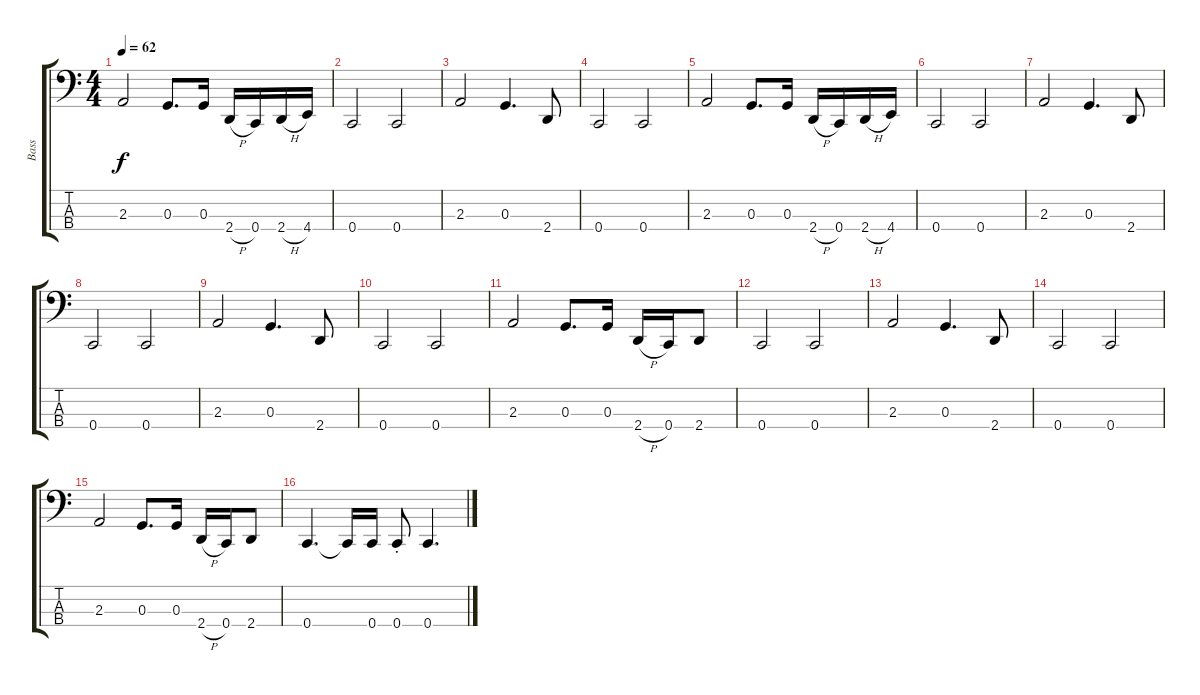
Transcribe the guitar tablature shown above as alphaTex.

\track ("Bass" "Bass") {instrument electricbassfinger}
\staff {score tabs}
\tuning (G2 C2 G1 C1) {hide}
\ts (4 4)
\tempo 62
\clef f4
\ks c
2.3.2{dy f} 0.3.8{d} 0.3.16 2.4{h}.16 0.4.16 2.4{h}.16 4.4.16 |
0.4.2 0.4.2 |
2.3.2 0.3.4{d} 2.4.8 |
0.4.2 0.4.2 |
2.3.2 0.3.8{d} 0.3.16 2.4{h}.16 0.4.16 2.4{h}.16 4.4.16 |
0.4.2 0.4.2 |
2.3.2 0.3.4{d} 2.4.8 |
0.4.2 0.4.2 |
2.3.2 0.3.4{d} 2.4.8 |
0.4.2 0.4.2 |
2.3.2 0.3.8{d} 0.3.16 2.4{h}.16 0.4.16 2.4.8 |
0.4.2 0.4.2 |
2.3.2 0.3.4{d} 2.4.8 |
0.4.2 0.4.2 |
2.3.2 0.3.8{d} 0.3.16 2.4{h}.16 0.4.16 2.4.8 |
0.4.4{d} 0.4{t}.16 0.4.16 0.4{st}.8 0.4.4{d}
